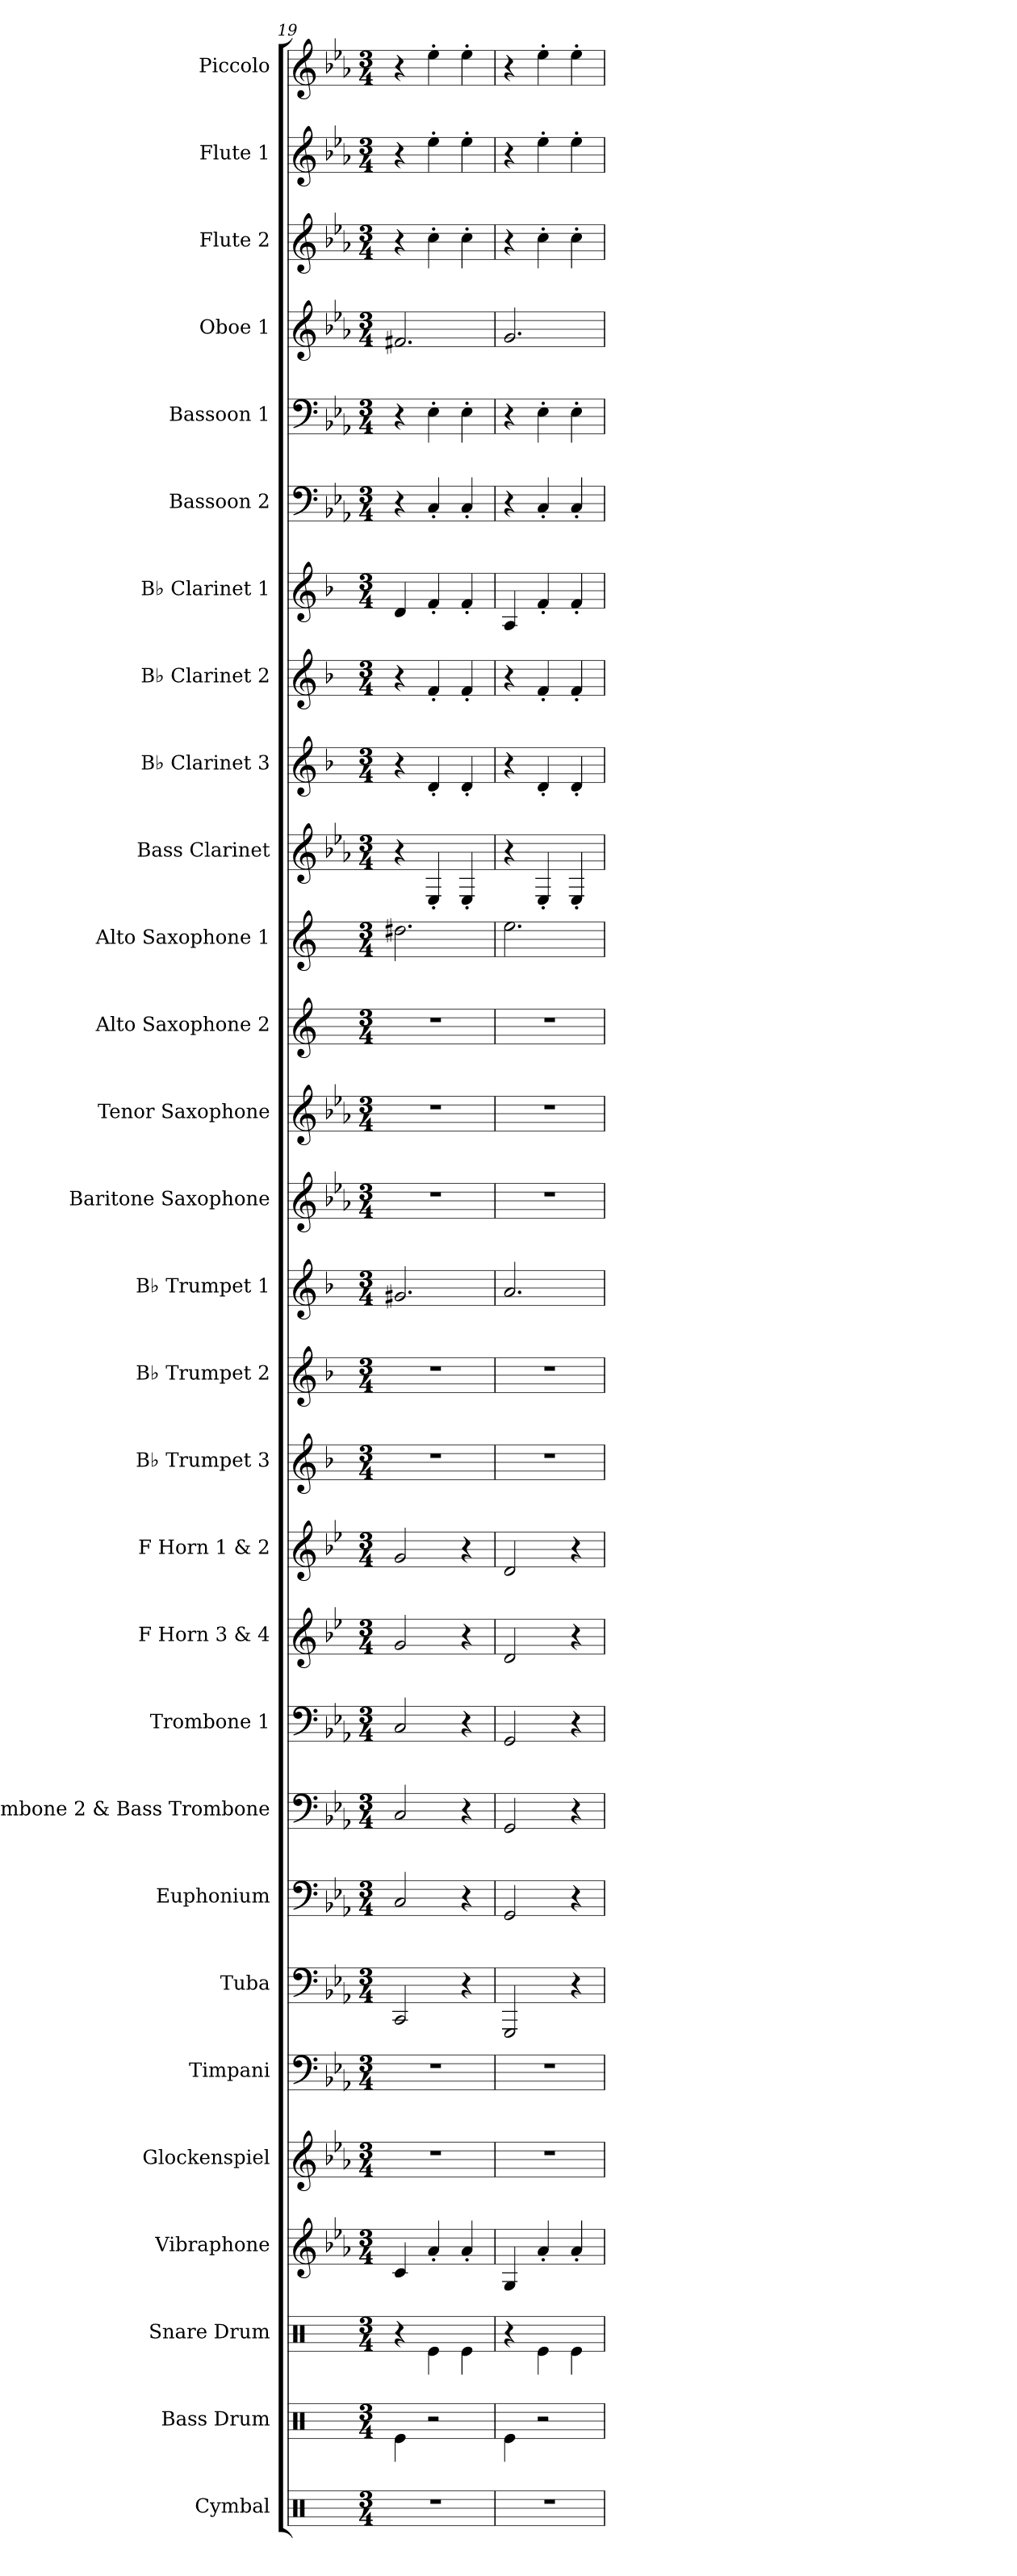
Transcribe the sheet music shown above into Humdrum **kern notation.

**kern	**kern	**kern	**kern	**kern	**kern	**kern	**kern	**kern	**kern	**kern	**kern	**kern	**kern	**kern	**kern	**kern	**kern	**kern	**kern	**kern	**kern	**kern	**kern	**kern	**kern	**kern	**kern	**kern
*part29	*part28	*part27	*part26	*part25	*part24	*part23	*part22	*part21	*part20	*part19	*part18	*part17	*part16	*part15	*part14	*part13	*part12	*part11	*part10	*part9	*part8	*part7	*part6	*part5	*part4	*part3	*part2	*part1
*staff29	*staff28	*staff27	*staff26	*staff25	*staff24	*staff23	*staff22	*staff21	*staff20	*staff19	*staff18	*staff17	*staff16	*staff15	*staff14	*staff13	*staff12	*staff11	*staff10	*staff9	*staff8	*staff7	*staff6	*staff5	*staff4	*staff3	*staff2	*staff1
*I"Cymbal	*I"Bass Drum	*I"Snare Drum	*I"Vibraphone	*I"Glockenspiel	*I"Timpani	*I"Tuba	*I"Euphonium	*I"Trombone 2 &amp; Bass Trombone	*I"Trombone 1	*I"F Horn 3 &amp; 4	*I"F Horn 1 &amp; 2	*I"B♭ Trumpet 3	*I"B♭ Trumpet 2	*I"B♭ Trumpet 1	*I"Baritone Saxophone	*I"Tenor Saxophone	*I"Alto Saxophone 2	*I"Alto Saxophone 1	*I"Bass Clarinet	*I"B♭ Clarinet 3	*I"B♭ Clarinet 2	*I"B♭ Clarinet 1	*I"Bassoon 2	*I"Bassoon 1	*I"Oboe 1	*I"Flute 2	*I"Flute 1	*I"Piccolo
*I'Cym.	*I'B. Dr.	*I'Sn. Dr.	*I'Vib.	*I'Glk.	*I'Timp.	*I'Tba.	*I'Euph.	*I'Tbn. 2 B. Tbn.	*I'Tbn. 1	*I'F Hn. 3 4	*I'F Hn. 1 2	*I'B♭ Tpt. 3	*I'B♭ Tpt. 2	*I'B♭ Tpt. 1	*I'Bar. Sax.	*I'T. Sax.	*I'A. Sax. 2	*I'A. Sax. 1	*I'B. Cl.	*I'B♭ Cl. 3	*I'B♭ Cl. 2	*I'B♭ Cl. 1	*I'Bsn. 2	*I'Bsn. 1	*I'Ob. 1	*I'Fl. 2	*I'Fl. 1	*I'Picc.
*clefX	*clefX	*clefX	*clefG2	*clefG2	*clefF4	*clefF4	*clefF4	*clefF4	*clefF4	*clefG2	*clefG2	*clefG2	*clefG2	*clefG2	*clefG2	*clefG2	*clefG2	*clefG2	*clefG2	*clefG2	*clefG2	*clefG2	*clefF4	*clefF4	*clefG2	*clefG2	*clefG2	*clefG2
*	*	*	*	*ITrd-14c-24	*	*	*	*	*	*ITrd4c7	*ITrd4c7	*ITrd1c2	*ITrd1c2	*ITrd1c2	*ITrd12c21	*ITrd8c14	*ITrd5c9	*ITrd5c9	*ITrd8c14	*ITrd1c2	*ITrd1c2	*ITrd1c2	*	*	*	*	*	*ITrd-7c-12
*k[]	*k[]	*k[]	*k[b-e-a-]	*k[b-e-a-]	*k[b-e-a-]	*k[b-e-a-]	*k[b-e-a-]	*k[b-e-a-]	*k[b-e-a-]	*k[b-e-a-]	*k[b-e-a-]	*k[b-e-a-]	*k[b-e-a-]	*k[b-e-a-]	*k[b-e-a-]	*k[b-e-a-]	*k[b-e-a-]	*k[b-e-a-]	*k[b-e-a-]	*k[b-e-a-]	*k[b-e-a-]	*k[b-e-a-]	*k[b-e-a-]	*k[b-e-a-]	*k[b-e-a-]	*k[b-e-a-]	*k[b-e-a-]	*k[b-e-a-]
*M3/4	*M3/4	*M3/4	*M3/4	*M3/4	*M3/4	*M3/4	*M3/4	*M3/4	*M3/4	*M3/4	*M3/4	*M3/4	*M3/4	*M3/4	*M3/4	*M3/4	*M3/4	*M3/4	*M3/4	*M3/4	*M3/4	*M3/4	*M3/4	*M3/4	*M3/4	*M3/4	*M3/4	*M3/4
=19	=19	=19	=19	=19	=19	=19	=19	=19	=19	=19	=19	=19	=19	=19	=19	=19	=19	=19	=19	=19	=19	=19	=19	=19	=19	=19	=19	=19
2.r	4Re\	4r	4c/	2.r	2.r	2CC/	2C/	2C/	2C/	2c/	2c/	2.r	2.r	2.f#X/	2.r	2.r	2.r	2.f#X\	4r	4r	4r	4c/	4r	4r	2.f#X/	4r	4r	4r
.	2r	4Re\	4a-'/	.	.	.	.	.	.	.	.	.	.	.	.	.	.	.	4EE-'/	4c'/	4e-'/	4e-'/	4C'/	4E-'\	.	4cc'\	4ee-'\	4eee-'\
.	.	4Re\	4a-'/	.	.	4r	4r	4r	4r	4r	4r	.	.	.	.	.	.	.	4EE-'/	4c'/	4e-'/	4e-'/	4C'/	4E-'\	.	4cc'\	4ee-'\	4eee-'\
=20	=20	=20	=20	=20	=20	=20	=20	=20	=20	=20	=20	=20	=20	=20	=20	=20	=20	=20	=20	=20	=20	=20	=20	=20	=20	=20	=20	=20
2.r	4Re\	4r	4G/	2.r	2.r	2GGG/	2GG/	2GG/	2GG/	2G/	2G/	2.r	2.r	2.g/	2.r	2.r	2.r	2.g\	4r	4r	4r	4G/	4r	4r	2.g/	4r	4r	4r
.	2r	4Re\	4a-'/	.	.	.	.	.	.	.	.	.	.	.	.	.	.	.	4EE-'/	4c'/	4e-'/	4e-'/	4C'/	4E-'\	.	4cc'\	4ee-'\	4eee-'\
.	.	4Re\	4a-'/	.	.	4r	4r	4r	4r	4r	4r	.	.	.	.	.	.	.	4EE-'/	4c'/	4e-'/	4e-'/	4C'/	4E-'\	.	4cc'\	4ee-'\	4eee-'\
=	=	=	=	=	=	=	=	=	=	=	=	=	=	=	=	=	=	=	=	=	=	=	=	=	=	=	=	=
*-	*-	*-	*-	*-	*-	*-	*-	*-	*-	*-	*-	*-	*-	*-	*-	*-	*-	*-	*-	*-	*-	*-	*-	*-	*-	*-	*-	*-
